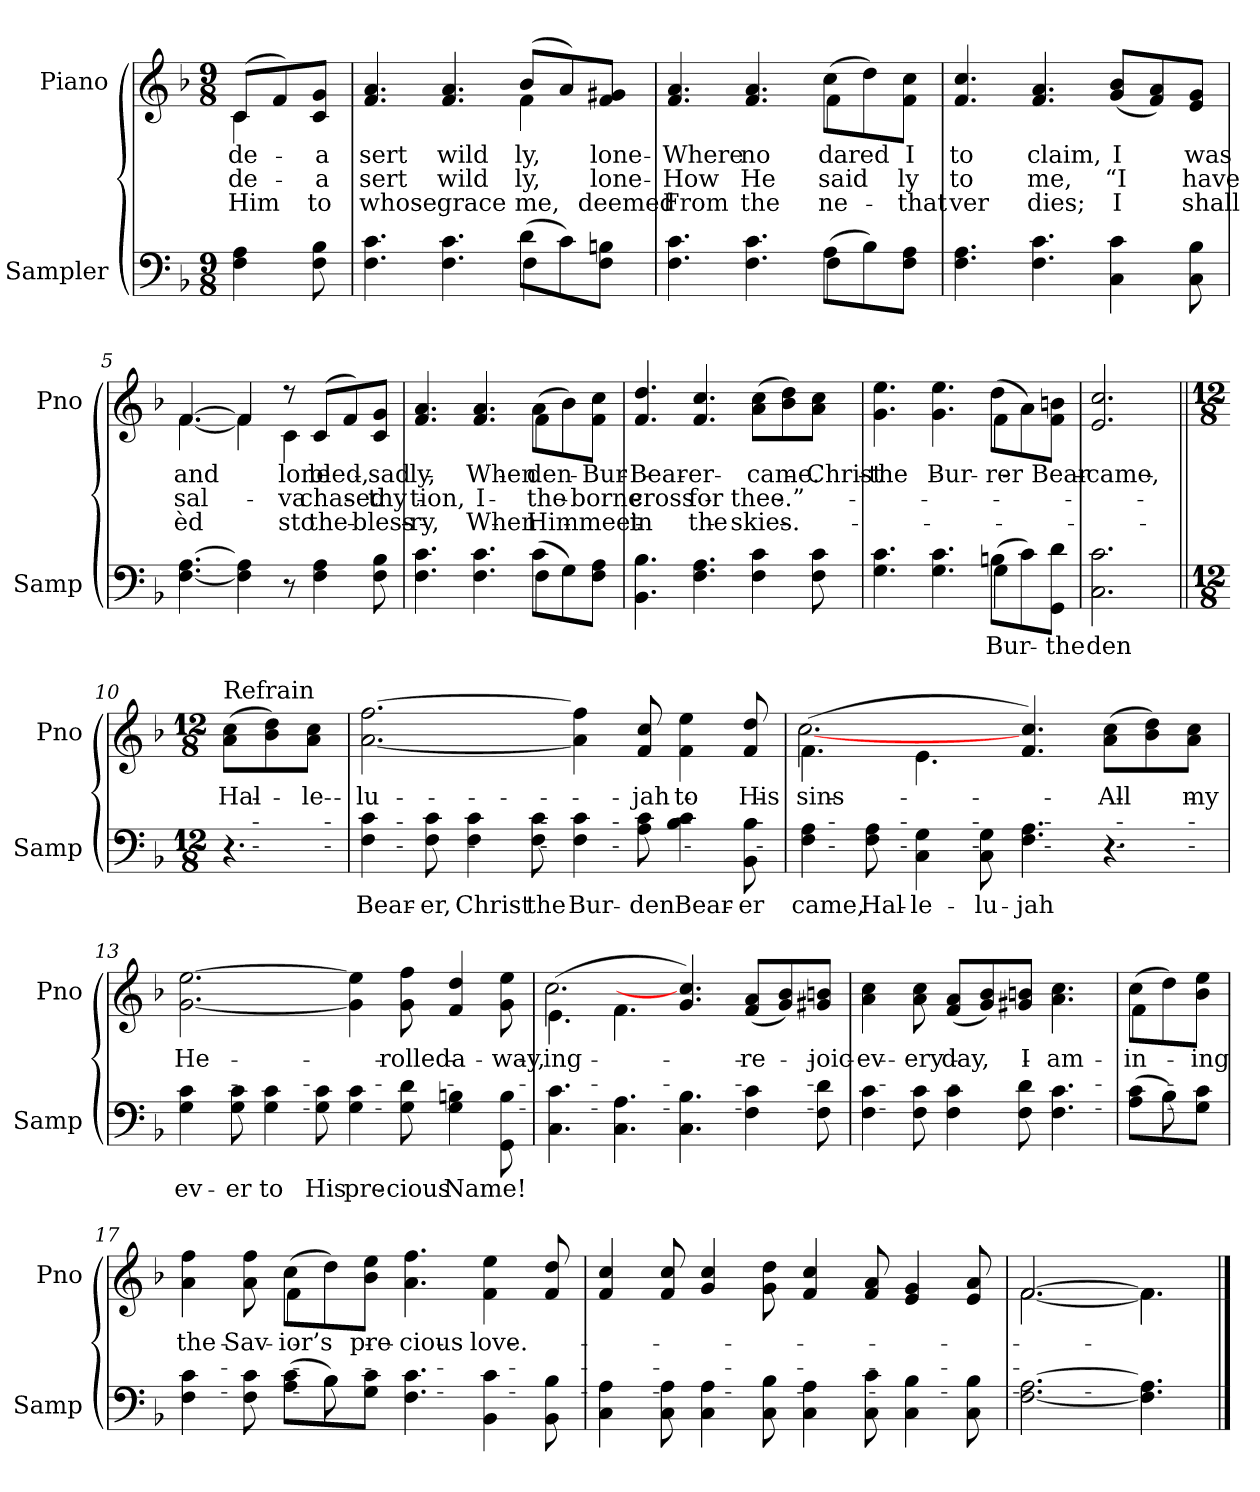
**kern	**text	**kern	**text	**text	**text
*part2	*part2	*part1	*part1	*part1	*part1
*staff2	*staff2	*staff1	*staff1	*staff1	*staff1
*I"Sampler	*	*I"Piano	*	*	*
*I'Samp	*	*I'Pno	*	*	*
*clefF4	*	*clefG2	*	*	*
*k[b-]	*	*k[b-]	*	*	*
*F:	*	*F:	*	*	*
*M9/8	*	*M9/8	*	*	*
=1	=1	=1	=1	=1	=1
*	*	*^	*	*	*
4F 4A	.	(8c/L	4c	de-	de-	Him
.	.	8f/)	.	.	.	.
8F 8B-	.	8c/ 8g/J	8ryy	a	a	to
=2	=2	=2	=2	=2	=2	=2
*^	*	*	*	*	*	*
4.F 4.c	2.ryy	.	4.f 4.a	2.ryy	-sert	-sert	whose
4.F 4.c	.	.	4.f 4.a	.	wild	wild	grace
(8d\L	4F	.	(8b-/L	4f	-ly,	-ly,	me,
8c\)	.	.	8a/)	.	.	.	.
8F\ 8Bn\J	8ryy	.	8f/ 8g#X/J	8ryy	lone-	lone-	-deemed
=3	=3	=3	=3	=3	=3	=3	=3
4.F 4.c	2.ryy	.	4.f 4.a	2.ryy	Where	How	From
4.F 4.c	.	.	4.f 4.a	.	no	He	the
(8A\L	4F	.	(8cc\L	4f	dared	said	ne-
8B-\)	.	.	8dd\)	.	.	.	.
8F\ 8A\J	8ryy	.	8f\ 8cc\J	8ryy	I	-ly	that
*v	*v	*	*	*	*	*	*
*	*	*v	*v	*	*	*
=4	=4	=4	=4	=4	=4
4.F 4.A	.	4.f 4.cc	to	to	-ver
4.F 4.c	.	4.f 4.a	claim,	me,	dies;
4C 4c	.	(8g/ 8b-/L	I	“I	I
.	.	8f/ 8a/)	.	.	.
8C 8B-	.	8e/ 8g/J	was	have	shall
=5	=5	=5	=5	=5	=5
*	*	*^	*	*	*
[4.F [4.A	.	[4.f/	[4.f	and	sal-	-èd
4F] 4A]	.	4f/]	4f]	.	.	.
8r	.	8r	4c	lone-	-va-	sto-
4F 4A	.	(8c/L	.	-bled,	-chased	the
.	.	8f/)	4ryy	.	.	.
8F 8B-	.	8c/ 8g/J	.	sad	thy	bless-
=6	=6	=6	=6	=6	=6	=6
*^	*	*	*	*	*	*
4.F 4.c	2.ryy	.	4.f 4.a	2.ryy	-ly,	-tion,	-ry,
4.F 4.c	.	.	4.f 4.a	.	When	I	When
(8c\L	4F	.	(8a\L	4f	-den	the	Him
8G\)	.	.	8b-\)	.	.	.	.
8F\ 8A\J	8ryy	.	8f\ 8cc\J	8ryy	Bur-	borne	meet
*v	*v	*	*	*	*	*	*
*	*	*v	*v	*	*	*
=7	=7	=7	=7	=7	=7
4.BB- 4.B-	.	4.f 4.dd	Bear-	cross	in
4.F 4.A	.	4.f 4.cc	-er	for	the
4F 4c	.	(8a\ 8cc\L	came.	thee.”	skies.
.	.	8b-\ 8dd\)	.	.	.
8F 8c	.	8a\ 8cc\J	Christ	.	.
=8	=8	=8	=8	=8	=8
*^	*	*^	*	*	*
4.G 4.c	2.ryy	.	4.g 4.ee	2.ryy	the	.	.
4.G 4.c	.	.	4.g 4.ee	.	Bur-	.	.
(8Bn\L	4G	Bur-	(8dd\L	4f	-rer	.	.
8c\)	.	.	8a\)	.	.	.	.
8GG\ 8d\J	8ryy	the	8f\ 8bn\J	8ryy	Bear-	.	.
*v	*v	*	*	*	*	*	*
*	*	*v	*v	*	*	*
=9	=9	=9	=9	=9	=9
2.C 2.c	-den	2.e 2.cc	came,	.	.
=10||	=10||	=10||	=10||	=10||	=10||
*M12/8	*	*M12/8	*	*	*
!	!	!LO:TX:t=Refrain	!	!	!
4.r	.	(8a\ 8cc\L	Hal-	.	.
.	.	8b-\ 8dd\)	.	.	.
.	.	8a\ 8cc\J	-le-	.	.
=11	=11	=11	=11	=11	=11
4F 4c	Bear-	[2.a [2.ff	-lu-	.	.
8F 8c	-er,	.	.	.	.
4F 4c	Christ	.	.	.	.
8F 8c	the	.	.	.	.
4F 4c	Bur-	4a] 4ff]	.	.	.
8A 8c	-den	8f 8cc	-jah	.	.
4B- 4c	Bear-	4f 4ee	to	.	.
8BB- 8B-	-er	8f 8dd	His	.	.
=12	=12	=12	=12	=12	=12
*	*	*^	*	*	*
4F 4A	came,	(4.f\	[2.cc	sins	.	.
8F 8A	Hal-	.	.	.	.	.
4C 4G	-le-	4.e\	.	.	.	.
8C 8G	-lu-	.	.	.	.	.
4.F 4.A	-jah	4.f 4.cc)	2.ryy	.	.	.
4.r	.	(8a\ 8cc\L	.	All	.	.
.	.	8b-\ 8dd\)	.	.	.	.
.	.	8a\ 8cc\J	.	my	.	.
*	*	*v	*v	*	*	*
=13	=13	=13	=13	=13	=13
4G 4c	ev-	[2.g [2.ee	He	.	.
8G 8c	-er	.	.	.	.
4G 4c	to	.	.	.	.
8G 8c	His	.	.	.	.
4G 4c	pre-	4g] 4ee]	.	.	.
8G 8d	-cious	8g 8ff	rolled	.	.
4G 4Bn	Name!	4f 4dd	a-	.	.
8GG 8B	.	8g 8ee	-way,	.	.
=14	=14	=14	=14	=14	=14
*	*	*^	*	*	*
4.C 4.c	.	(4.e\	2.cc	-ing	.	.
4.C 4.A	.	4.f\	.	.	.	.
4.C 4.B-	.	4.g 4.cc])	2.ryy	.	.	.
4F 4c	.	(8f/ 8a/L	.	re-	.	.
.	.	8g/ 8b-/)	.	.	.	.
8F 8d	.	8g#X/ 8bn/J	.	-joic-	.	.
*	*	*v	*v	*	*	*
=15	=15	=15	=15	=15	=15
4F 4c	.	4a 4cc	ev-	.	.
8F 8c	.	8a 8cc	-ery	.	.
4F 4c	.	(8f/ 8a/L	day,	.	.
.	.	8g/ 8b-/)	.	.	.
8F 8d	.	8g#X/ 8bn/J	I	.	.
4.F 4.c	.	4.a 4.cc	am	.	.
=16	=16	=16	=16	=16	=16
*^	*	*^	*	*	*
(8A\ 8c\L	8ryy	.	(8cc\L	4f	in	.	.
8B-\)	8B-	.	8dd\)	.	.	.	.
8G\ 8c\J	8ryy	.	8b-\ 8ee\J	8ryy	-ing	.	.
=17	=17	=17	=17	=17	=17	=17	=17
4F 4c	2ryy	.	4a 4ff	4.ryy	the	.	.
8F 8c	.	.	8a 8ff	.	Sav-	.	.
(8A\ 8c\L	.	.	(8cc\L	4f	-ior’s	.	.
8B-\)	8B-	.	8dd\)	.	.	.	.
8G\ 8c\J	2..ryy	.	8b-\ 8ee\J	2..ryy	pre-	.	.
4.F 4.c	.	.	4.a 4.ff	.	-cious	.	.
4BB- 4c	.	.	4f 4ee	.	love.	.	.
8BB- 8B-	.	.	8f 8dd	.	.	.	.
*v	*v	*	*	*	*	*	*
*	*	*v	*v	*	*	*
=18	=18	=18	=18	=18	=18
4C 4A	.	4f 4cc	.	.	.
8C 8A	.	8f 8cc	.	.	.
4C 4A	.	4g 4cc	.	.	.
8C 8B-	.	8g 8dd	.	.	.
4C 4A	.	4f 4cc	.	.	.
8C 8c	.	8f 8a	.	.	.
4C 4B-	.	4e 4g	.	.	.
8C 8B-	.	8e 8a	.	.	.
=19	=19	=19	=19	=19	=19
*	*	*^	*	*	*
[2.F [2.A	.	[2.f/	[2.f	.	.	.
4.F] 4.A]	.	4.f\]	4.f]	.	.	.
*	*	*v	*v	*	*	*
==	==	==	==	==	==
*-	*-	*-	*-	*-	*-
